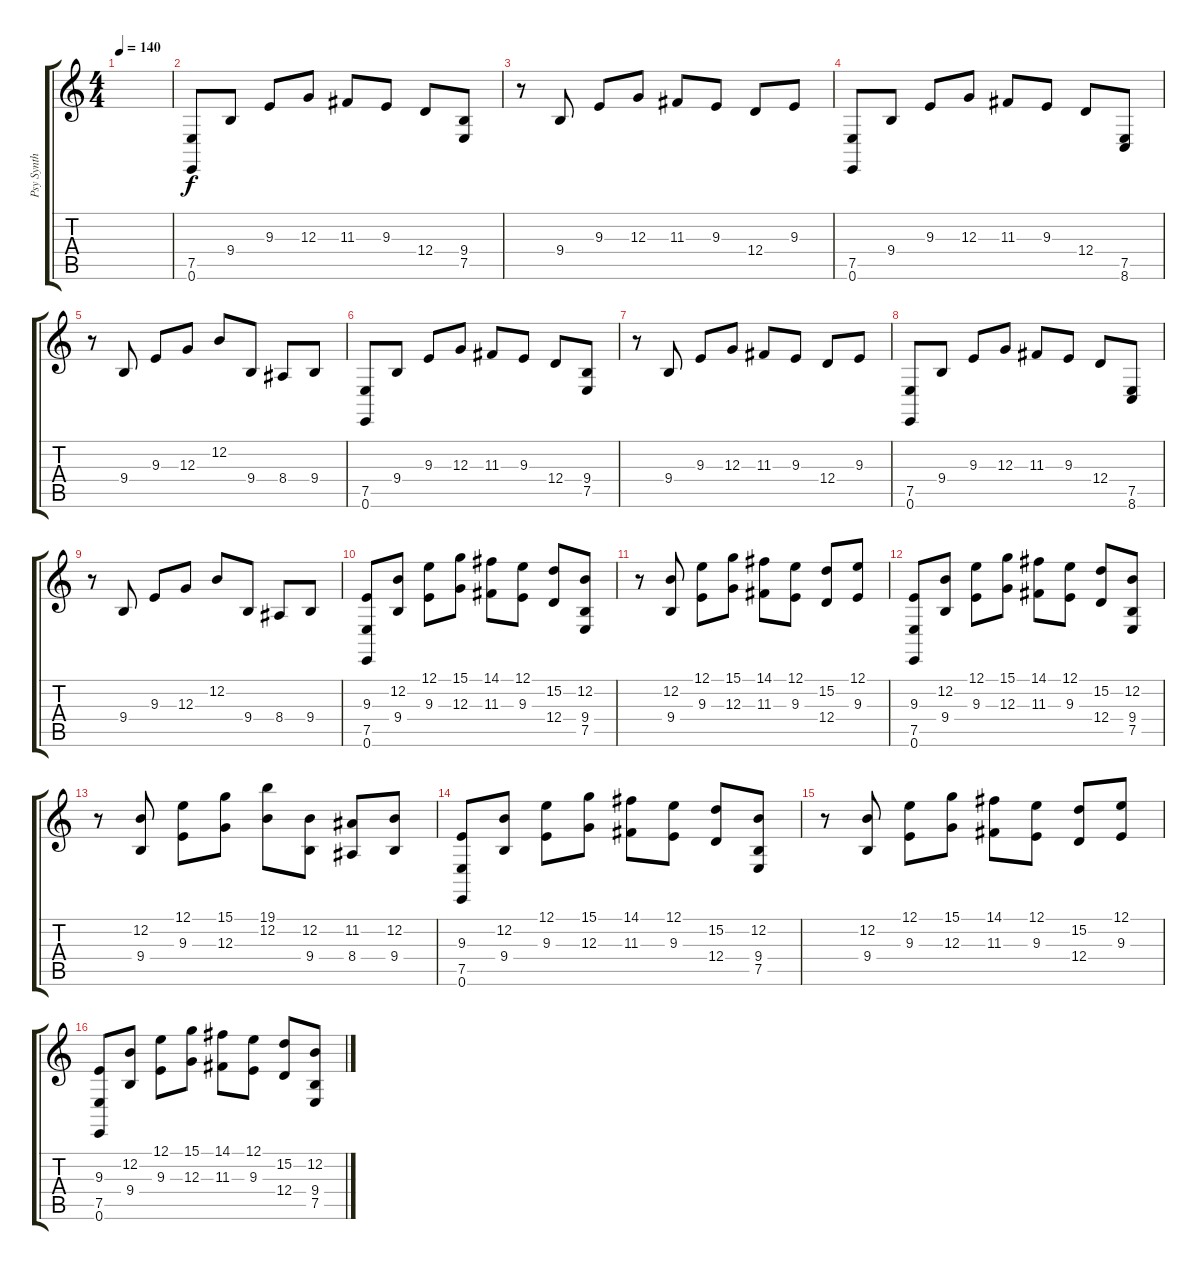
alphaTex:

\track ("Psy Synth" "Psy Synth") {instrument lead2sawtooth}
\staff {score tabs}
\tuning (E4 B3 G3 D3 A2 E2) {hide}
\ts (4 4)
\tempo 140
\clef g2
\ks c
|
(7.5 0.6).8{dy f instrument fx3crystal} 9.4.8 9.3.8 12.3.8 11.3.8 9.3.8 12.4.8 (9.4 7.5).8 |
r.8 9.4.8 9.3.8 12.3.8 11.3.8 9.3.8 12.4.8 9.3.8 |
(7.5 0.6).8 9.4.8 9.3.8 12.3.8 11.3.8 9.3.8 12.4.8 (7.5 8.6).8 |
r.8 9.4.8 9.3.8 12.3.8 12.2.8 9.4.8 8.4.8 9.4.8 |
(7.5 0.6).8 9.4.8 9.3.8 12.3.8 11.3.8 9.3.8 12.4.8 (9.4 7.5).8 |
r.8 9.4.8 9.3.8 12.3.8 11.3.8 9.3.8 12.4.8 9.3.8 |
(7.5 0.6).8 9.4.8 9.3.8 12.3.8 11.3.8 9.3.8 12.4.8 (7.5 8.6).8 |
r.8 9.4.8 9.3.8 12.3.8 12.2.8 9.4.8 8.4.8 9.4.8 |
(9.3 7.5 0.6).8 (12.2 9.4).8 (12.1 9.3).8 (15.1 12.3).8 (14.1 11.3).8 (12.1 9.3).8 (15.2 12.4).8 (12.2 9.4 7.5).8 |
r.8 (12.2 9.4).8 (12.1 9.3).8 (15.1 12.3).8 (14.1 11.3).8 (12.1 9.3).8 (15.2 12.4).8 (12.1 9.3).8 |
(9.3 7.5 0.6).8 (12.2 9.4).8 (12.1 9.3).8 (15.1 12.3).8 (14.1 11.3).8 (12.1 9.3).8 (15.2 12.4).8 (12.2 9.4 7.5).8 |
r.8 (12.2 9.4).8 (12.1 9.3).8 (15.1 12.3).8 (19.1 12.2).8 (12.2 9.4).8 (11.2 8.4).8 (12.2 9.4).8 |
(9.3 7.5 0.6).8 (12.2 9.4).8 (12.1 9.3).8 (15.1 12.3).8 (14.1 11.3).8 (12.1 9.3).8 (15.2 12.4).8 (12.2 9.4 7.5).8 |
r.8 (12.2 9.4).8 (12.1 9.3).8 (15.1 12.3).8 (14.1 11.3).8 (12.1 9.3).8 (15.2 12.4).8 (12.1 9.3).8 |
(9.3 7.5 0.6).8 (12.2 9.4).8 (12.1 9.3).8 (15.1 12.3).8 (14.1 11.3).8 (12.1 9.3).8 (15.2 12.4).8 (12.2 9.4 7.5).8
